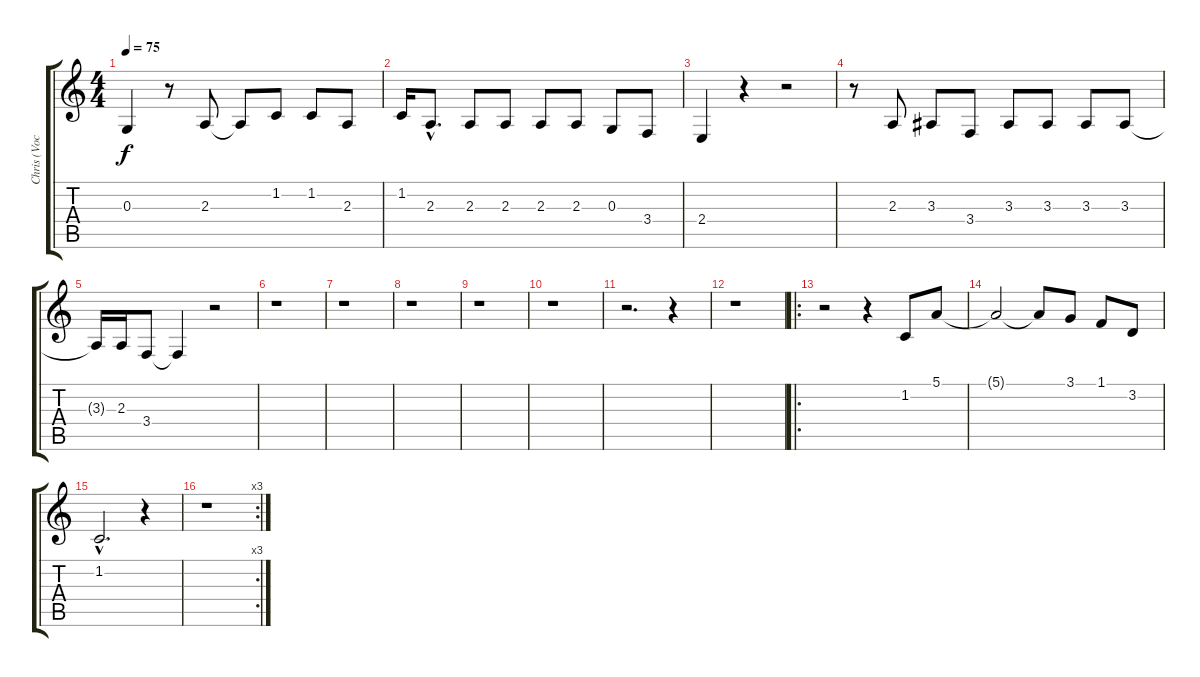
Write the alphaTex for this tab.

\track ("Chris (Vocal Effect)" "Chris (Voc") {instrument pad2warm}
\staff {score tabs}
\tuning (E4 B3 G3 D3 A2 E2) {hide}
\ts (4 4)
\tempo 75
\clef g2
\ks c
0.3{t}.4{dy f} r.8 2.3.8 2.3{t}.8 1.2.8 1.2.8 2.3.8 |
1.2.16 2.3{hac}.8{d} 2.3.8 2.3.8 2.3.8 2.3.8 0.3.8 3.4.8 |
2.4.4 r.4 r.2 |
r.8 2.3.8 3.3.8 3.4.8 3.3.8 3.3.8 3.3.8 3.3.8 |
3.3{t}.16 2.3.16 3.4.8 3.4{t}.4 r.2 |
r.1 |
r.1 |
r.1 |
r.1 |
r.1 |
r.2{d} r.4 |
r.1 |
\ro
r.2 r.4 1.2.8 5.1.8 |
5.1{t}.2 5.1{t}.8 3.1.8 1.1.8 3.2.8 |
1.2{hac}.2{d} r.4 |
\rc 3
r.1
